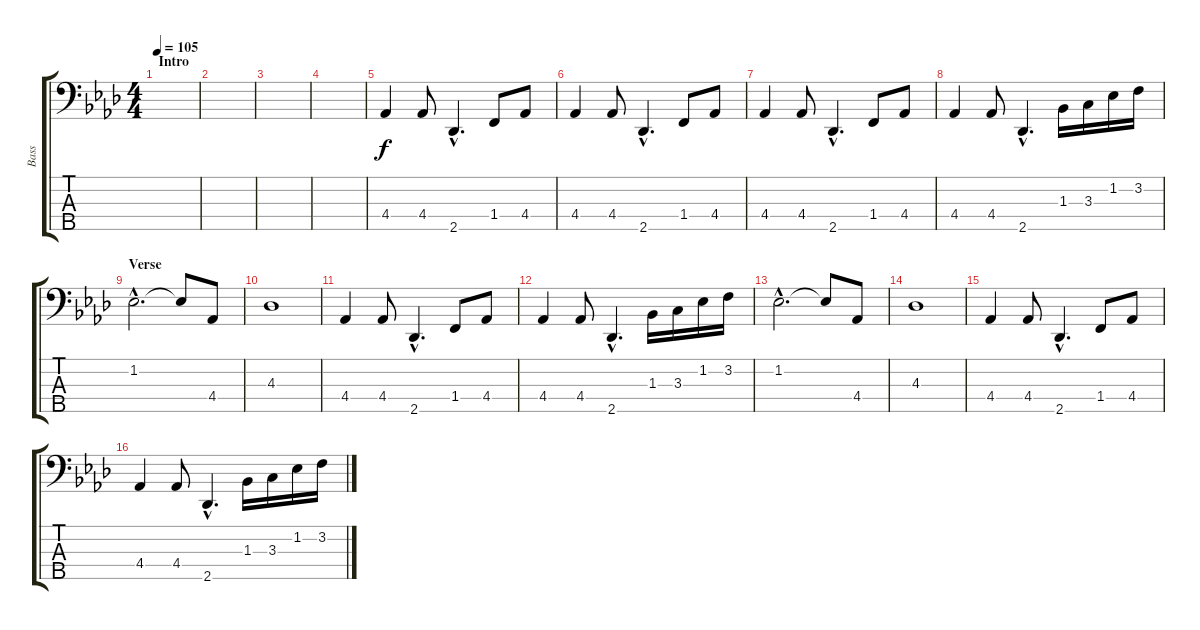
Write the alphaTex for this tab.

\track ("Bass" "Bass") {instrument electricbassfinger}
\staff {score tabs}
\tuning (G2 D2 A1 E1 B0) {hide}
\ts (4 4)
\section ("" "Intro")
\tempo 105
\clef f4
\ks ab
|
|
|
|
4.4.4 4.4.8 2.5{hac}.4{d} 1.4.8 4.4.8 |
4.4.4 4.4.8 2.5{hac}.4{d} 1.4.8 4.4.8 |
4.4.4 4.4.8 2.5{hac}.4{d} 1.4.8 4.4.8 |
4.4.4 4.4.8 2.5{hac}.4{d} 1.3.16 3.3.16 1.2.16 3.2.16 |
\section ("" "Verse")
1.2{hac}.2{d} 1.2{t}.8 4.4.8 |
4.3.1 |
4.4.4 4.4.8 2.5{hac}.4{d} 1.4.8 4.4.8 |
4.4.4 4.4.8 2.5{hac}.4{d} 1.3.16 3.3.16 1.2.16 3.2.16 |
1.2{hac}.2{d} 1.2{t}.8 4.4.8 |
4.3.1 |
4.4.4 4.4.8 2.5{hac}.4{d} 1.4.8 4.4.8 |
4.4.4 4.4.8 2.5{hac}.4{d} 1.3.16 3.3.16 1.2.16 3.2.16
